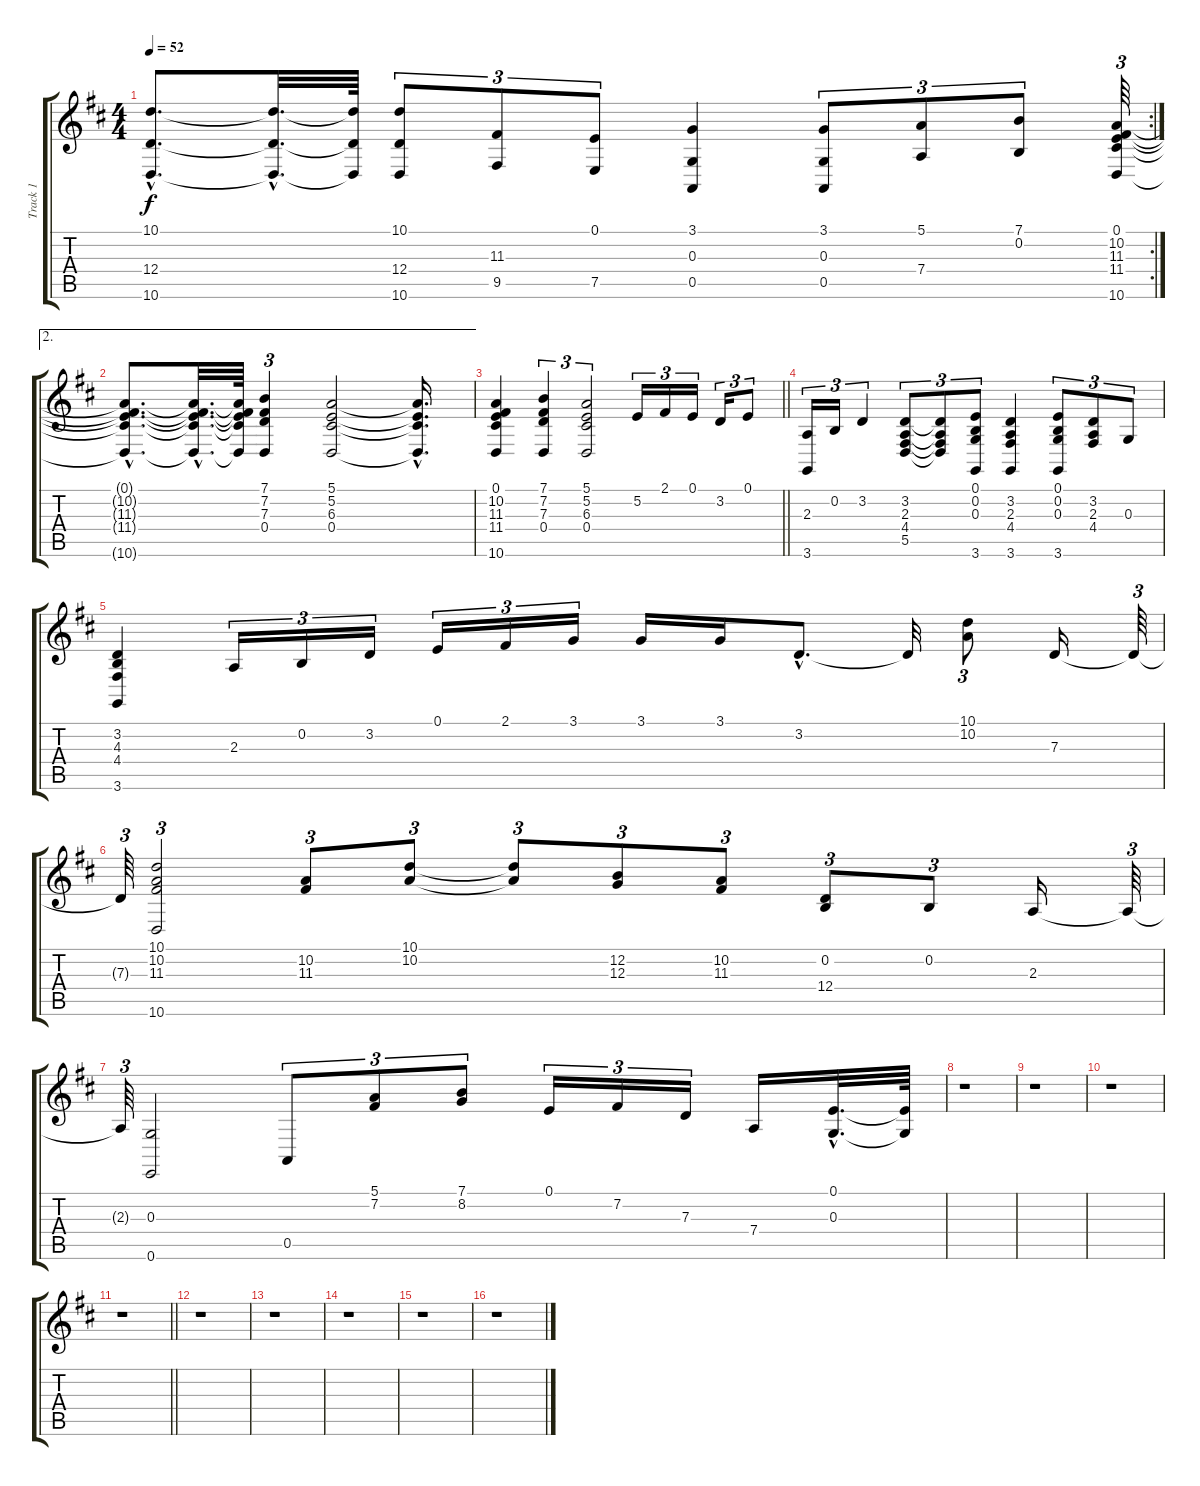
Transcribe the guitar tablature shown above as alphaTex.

\track ("Track 1" "Track 1") {instrument acousticgrandpiano}
\staff {score tabs}
\tuning (E4 B3 G3 D3 A2 E2) {hide}
\rc 2
\ts (4 4)
\tempo 52
\clef g2
\ks d
(10.1{hac t} 12.4{hac t} 10.6{hac t}).8{d dy f} (10.1{hac t} 12.4{hac t} 10.6{hac t}).32{d} (10.1{t} 12.4{t} 10.6{t}).64 (10.1 12.4 10.6).8{tu (3 2)} (11.3 9.5).8{tu (3 2)} (0.1 7.5).8{tu (3 2)} (3.1 0.3 0.5).4 (3.1 0.3 0.5).8{tu (3 2)} (5.1 7.4).8{tu (3 2)} (7.1 0.2).8{tu (3 2)} (0.1 10.2 11.3 11.4 10.6).64{tu (3 2)} |
\ae 2
(0.1{hac t} 10.2{hac t} 11.3{hac t} 11.4{hac t} 10.6{hac t}).8{d} (0.1{hac t} 10.2{hac t} 11.3{hac t} 11.4{hac t} 10.6{hac t}).32{d} (0.1{t} 10.2{t} 11.3{t} 11.4{t} 10.6{t}).64 (7.1 7.2 7.3 0.4).4{tu (3 2)} (5.1 5.2 6.3 0.4).2 (5.1{hac t} 5.2{hac t} 6.3{hac t} 0.4{hac t}).16{d} |
\barLineRight lightlight
(0.1 10.2 11.3 11.4 10.6).4 (7.1 7.2 7.3 0.4).4{tu (3 2)} (5.1 5.2 6.3 0.4).2{tu (3 2)} 5.2.16{tu (3 2)} 2.1.16{tu (3 2)} 0.1.16{tu (3 2)} 3.2.16{tu (3 2)} 0.1.8{tu (3 2)} |
(2.3 3.6).16{tu (3 2)} 0.2.16{tu (3 2)} 3.2.4{tu (3 2)} (3.2 2.3 4.4 5.5).8{tu (3 2)} (3.2{t} 2.3{t} 4.4{t} 5.5{t}).8{tu (3 2)} (0.1 0.2 0.3 3.6).8{tu (3 2)} (3.2 2.3 4.4 3.6).4 (0.1 0.2 0.3 3.6).8{tu (3 2)} (3.2 2.3 4.4).8{tu (3 2)} 0.3.8{tu (3 2)} |
(3.2 4.3 4.4 3.6).4 2.3.16{tu (3 2)} 0.2.16{tu (3 2)} 3.2.16{tu (3 2)} 0.1.16{tu (3 2)} 2.1.16{tu (3 2)} 3.1.16{tu (3 2)} 3.1.16 3.1.16 3.2{hac}.8{d} 3.2{t}.32 (10.1 10.2).8{tu (3 2)} 7.3.16 7.3{t}.64{tu (3 2)} |
7.3{t}.64{tu (3 2)} (10.1 10.2 11.3 10.6).2{tu (3 2)} (10.2 11.3).8{tu (3 2)} (10.1 10.2).8{tu (3 2)} (10.1{t} 10.2{t}).8{tu (3 2)} (12.2 12.3).8{tu (3 2)} (10.2 11.3).8{tu (3 2)} (0.2 12.4).8{tu (3 2)} 0.2.8{tu (3 2)} 2.3.16 2.3{t}.64{tu (3 2)} |
2.3{t}.64{tu (3 2)} (0.3 0.6).2 0.5.8{tu (3 2)} (5.1 7.2).8{tu (3 2)} (7.1 8.2).8{tu (3 2)} 0.1.16{tu (3 2)} 7.2.16{tu (3 2)} 7.3.16{tu (3 2)} 7.4.16 (0.1{hac} 0.3{hac}).32{d} (0.1{t} 0.3{t}).64 |
r.1 |
r.1 |
r.1 |
\barLineRight lightlight
r.1 |
r.1 |
r.1 |
r.1 |
r.1 |
r.1
